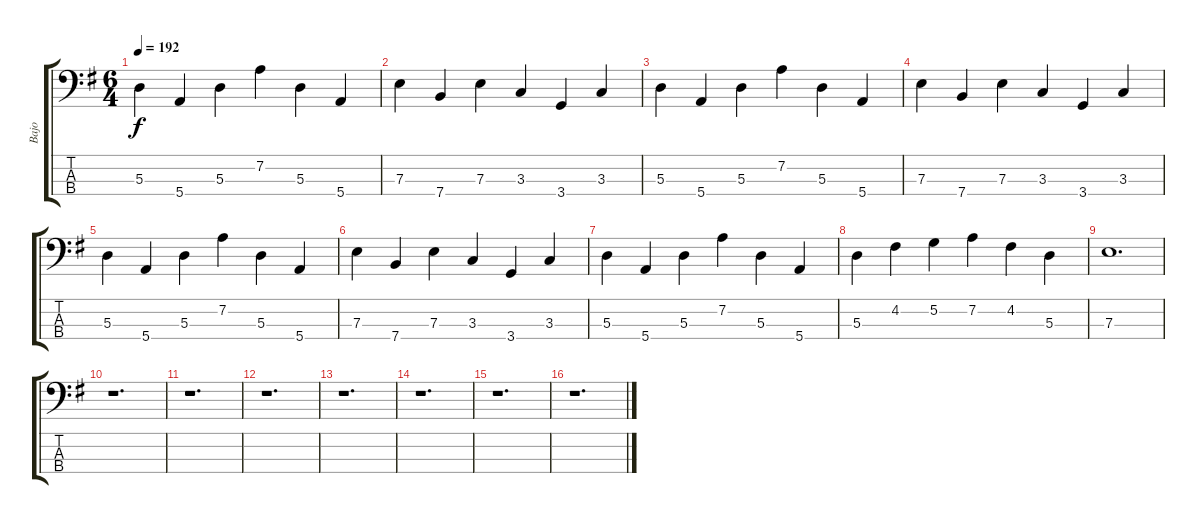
\track ("Bajo" "Bajo") {instrument electricbassfinger}
\staff {score tabs}
\tuning (G2 D2 A1 E1) {hide}
\ts (6 4)
\tempo 192
\clef f4
\ks eminor
5.3.4{dy f} 5.4.4 5.3.4 7.2.4 5.3.4 5.4.4 |
7.3.4 7.4.4 7.3.4 3.3.4 3.4.4 3.3.4 |
5.3.4 5.4.4 5.3.4 7.2.4 5.3.4 5.4.4 |
7.3.4 7.4.4 7.3.4 3.3.4 3.4.4 3.3.4 |
5.3.4 5.4.4 5.3.4 7.2.4 5.3.4 5.4.4 |
7.3.4 7.4.4 7.3.4 3.3.4 3.4.4 3.3.4 |
5.3.4 5.4.4 5.3.4 7.2.4 5.3.4 5.4.4 |
5.3.4 4.2.4 5.2.4 7.2.4 4.2.4 5.3.4 |
7.3.1{d} |
r.1{d} |
r.1{d} |
r.1{d} |
r.1{d} |
r.1{d} |
r.1{d} |
r.1{d}
